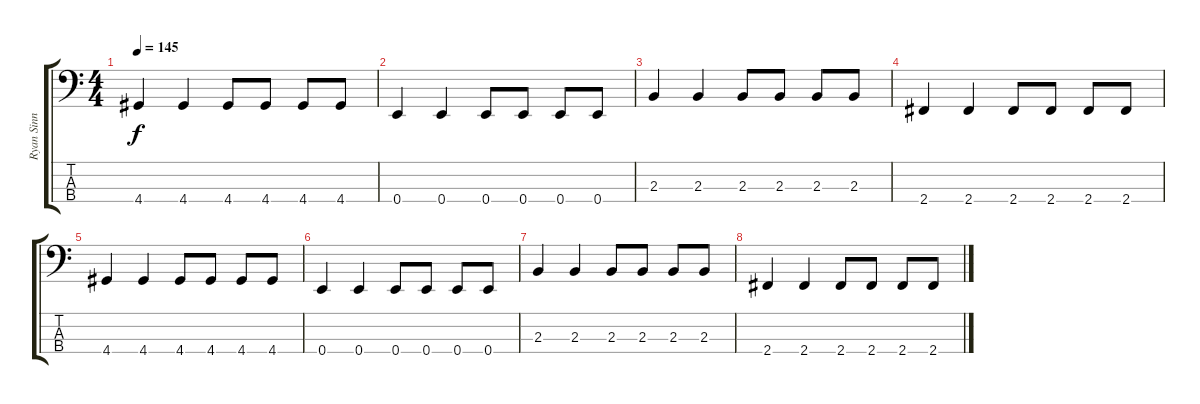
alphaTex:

\track ("Ryan Sinn" "Ryan Sinn") {instrument electricbasspick}
\staff {score tabs}
\tuning (G2 D2 A1 E1) {hide}
\ts (4 4)
\tempo 145
\clef f4
\ks c
4.4.4{dy f} 4.4.4 4.4.8 4.4.8 4.4.8 4.4.8 |
0.4.4 0.4.4 0.4.8 0.4.8 0.4.8 0.4.8 |
2.3.4 2.3.4 2.3.8 2.3.8 2.3.8 2.3.8 |
2.4.4 2.4.4 2.4.8 2.4.8 2.4.8 2.4.8 |
4.4.4 4.4.4 4.4.8 4.4.8 4.4.8 4.4.8 |
0.4.4 0.4.4 0.4.8 0.4.8 0.4.8 0.4.8 |
2.3.4 2.3.4 2.3.8 2.3.8 2.3.8 2.3.8 |
2.4.4 2.4.4 2.4.8 2.4.8 2.4.8 2.4.8
